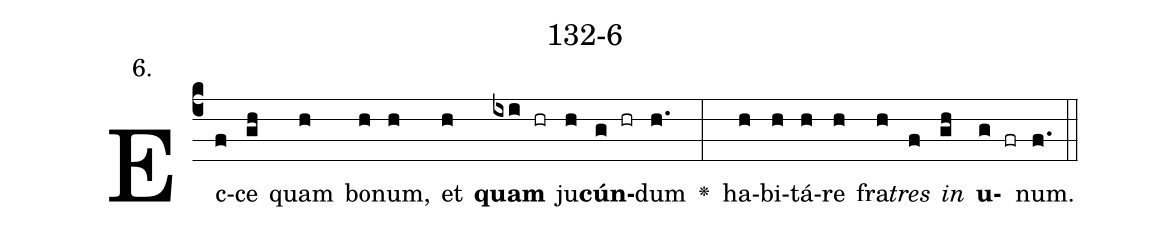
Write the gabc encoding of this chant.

name: 132-6;
annotation: 6.;
%%
(c4)Ec(f)ce(gh) quam(h) bo(h)num,(h) et(h) <b>quam</b>(ixi hr) ju(h)<b>cún</b>(g hr)dum(h.) <v>\greheightstar</v>(:) ha(h)bi(h)tá(h)re(h) fra(h)<i>tres</i>(f) <i>in</i>(gh) <b>u</b>(g fr)num.(f.) (::)


%E(h) u(h) o(f) u(gh) a(g) e.(f.) (::)
